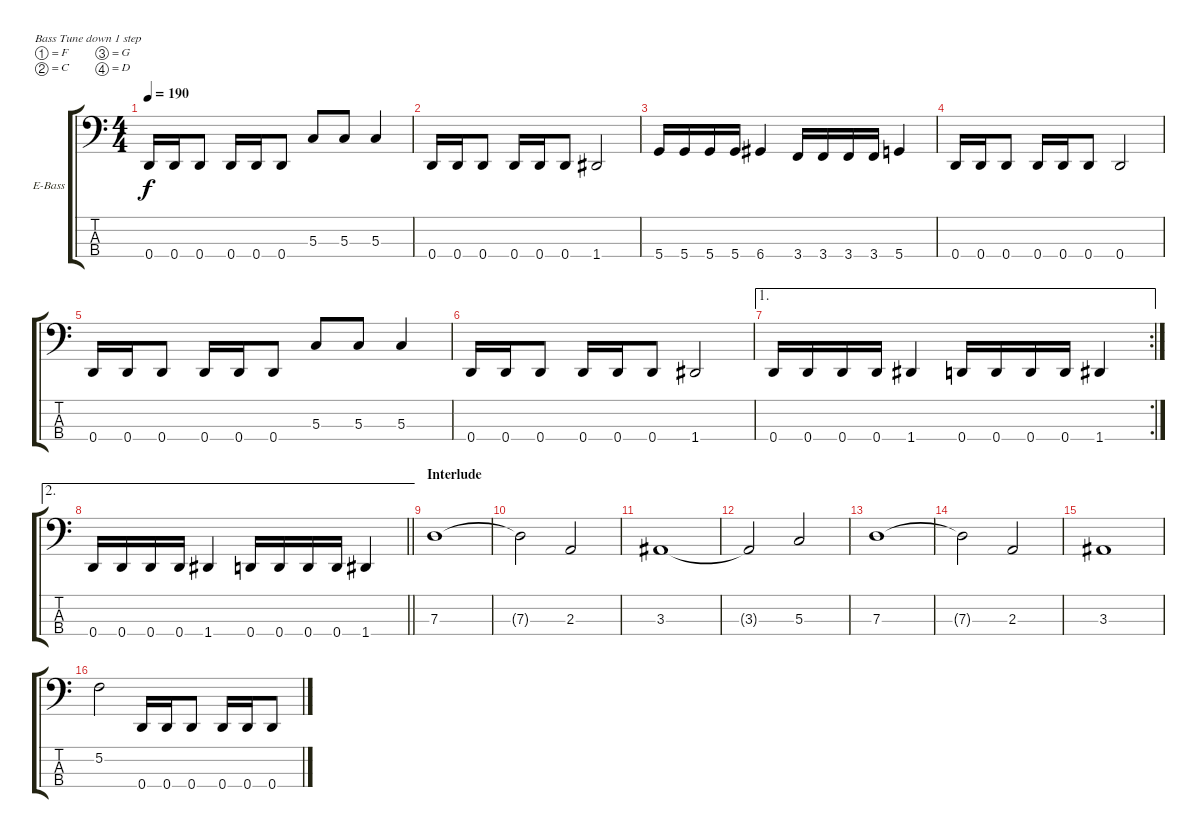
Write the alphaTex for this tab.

\bracketExtendMode groupsimilarinstruments
\firstSystemTrackNameOrientation horizontal
\otherSystemsTrackNameOrientation horizontal
\track ("Bass" "E-Bass") {instrument electricbassfinger}
\staff {score tabs}
\tuning (F2 C2 G1 D1)
\ts (4 4)
\tempo 190
\clef f4
\ks c
0.4.16{dy f} 0.4.16 0.4.8 0.4.16 0.4.16 0.4.8 5.3.8 5.3.8 5.3.4 |
0.4.16 0.4.16 0.4.8 0.4.16 0.4.16 0.4.8 1.4.2 |
5.4.16 5.4.16 5.4.16 5.4.16 6.4.4 3.4.16 3.4.16 3.4.16 3.4.16 5.4.4 |
0.4.16 0.4.16 0.4.8 0.4.16 0.4.16 0.4.8 0.4.2 |
0.4.16 0.4.16 0.4.8 0.4.16 0.4.16 0.4.8 5.3.8 5.3.8 5.3.4 |
0.4.16 0.4.16 0.4.8 0.4.16 0.4.16 0.4.8 1.4.2 |
\ae 1
\rc 2
0.4.16 0.4.16 0.4.16 0.4.16 1.4.4 0.4.16 0.4.16 0.4.16 0.4.16 1.4.4 |
\ae 2
\barLineRight lightlight
0.4.16 0.4.16 0.4.16 0.4.16 1.4.4 0.4.16 0.4.16 0.4.16 0.4.16 1.4.4 |
\section ("" "Interlude")
7.3.1 |
7.3{t}.2 2.3.2 |
3.3.1 |
3.3{t}.2 5.3.2 |
7.3.1 |
7.3{t}.2 2.3.2 |
3.3.1 |
5.2.2 0.4.16 0.4.16 0.4.8 0.4.16 0.4.16 0.4.8
